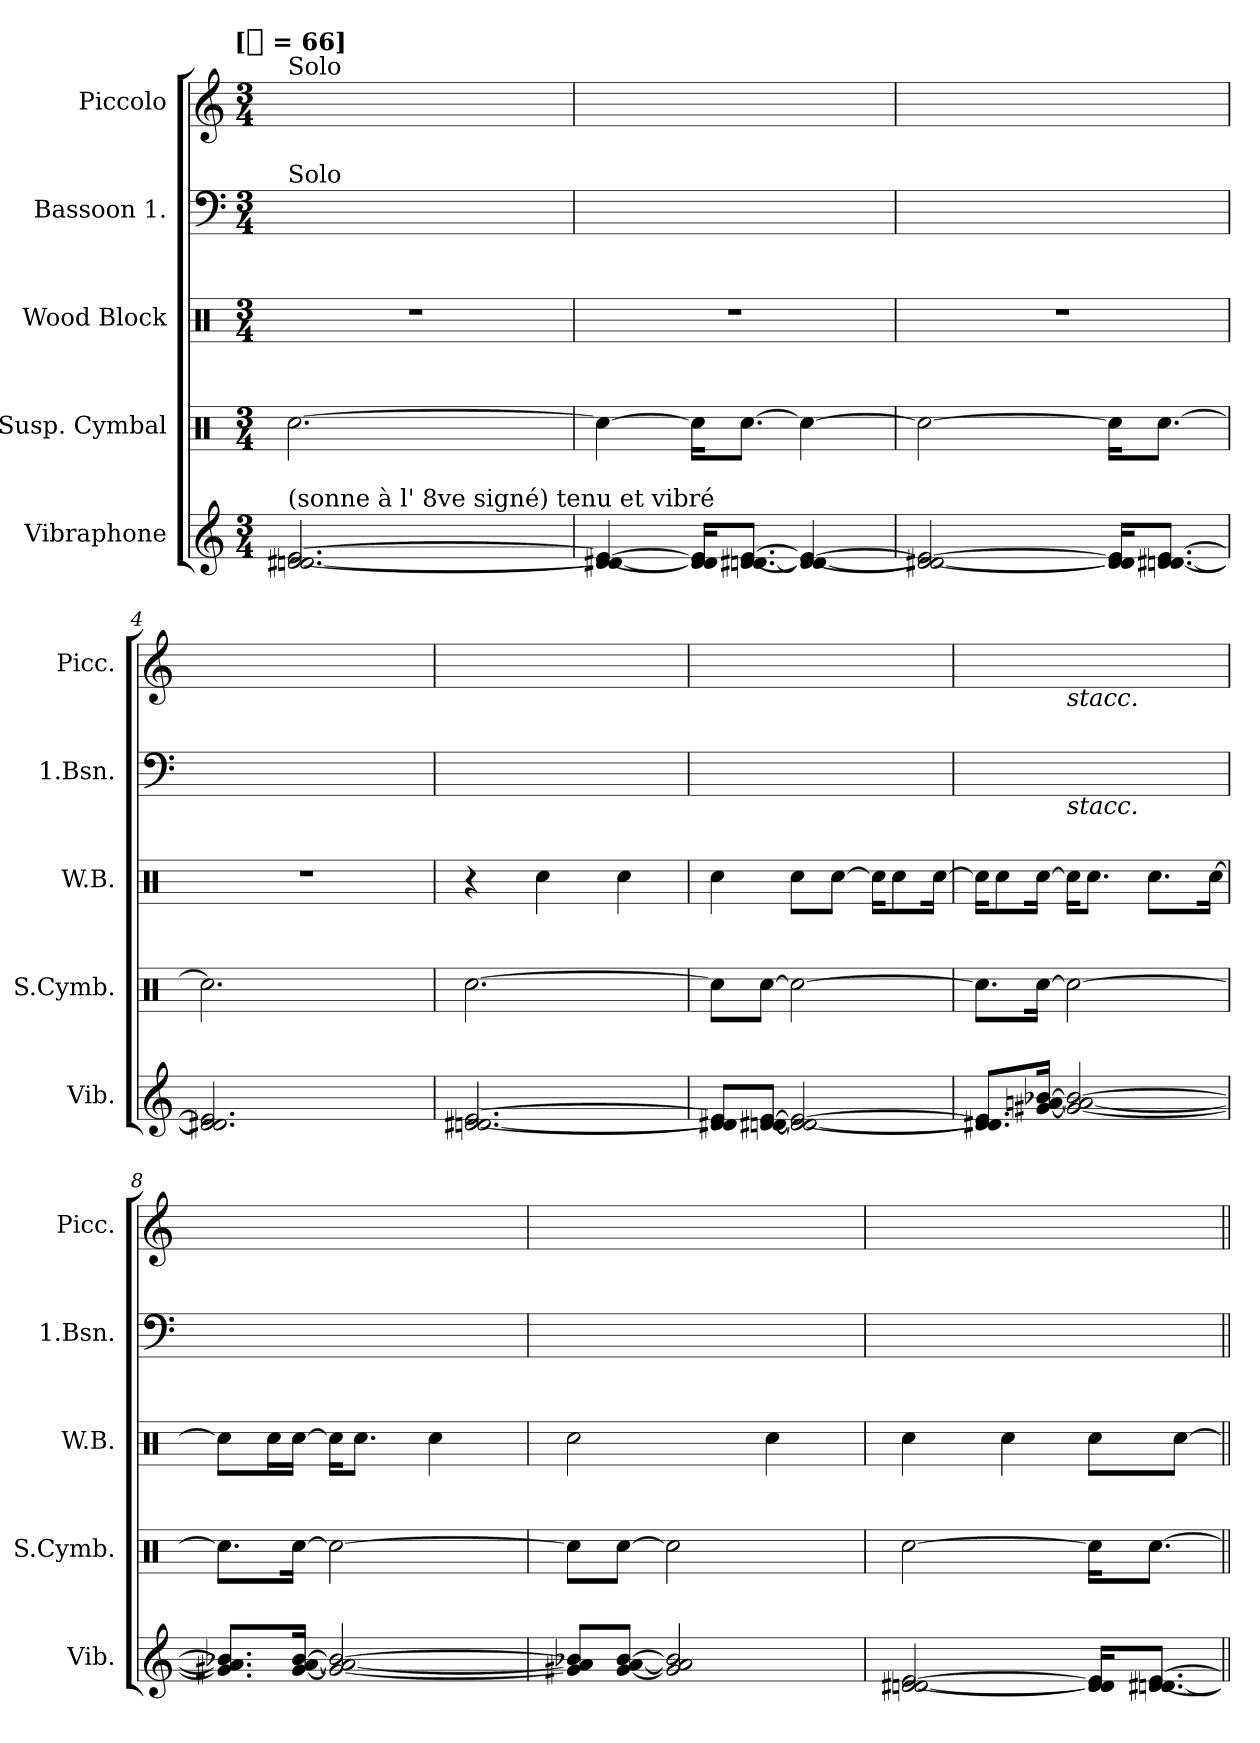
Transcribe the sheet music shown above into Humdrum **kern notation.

**kern	**kern	**kern	**kern	**kern
*part5	*part4	*part3	*part2	*part1
*staff5	*staff4	*staff3	*staff2	*staff1
*I"Vibraphone	*I"Susp. Cymbal	*I"Wood Block	*I"Bassoon 1.	*I"Piccolo
*I'Vib.	*I'S.Cymb.	*I'W.B.	*I'1.Bsn.	*I'Picc.
*clefG2	*clefX	*clefX	*clefF4	*clefG2
*	*	*	*	*ITrd-7c-12
*k[]	*k[]	*k[]	*k[]	*k[]
*C:	*C:	*C:	*C:	*C:
!!LO:TX:omd:t=[[quarter] = 66]
*M3/4	*M3/4	*M3/4	*M3/4	*M3/4
*MM66	*MM66	*MM66	*MM66	*MM66
=1	=1	=1	=1	=1
!	!	!	!	!LO:TX:a:t=Solo
!	!	!	!LO:TX:a:t=Solo	!
!LO:TX:a:t=(sonne à l' 8ve signé) tenu et vibré	!	!	!	!
[2.dn [2.d#X [2.e	[2.Rcc\	4%3r	16ryy	16ryy
.	.	.	16ryy	16ryy
.	.	.	16ryy	16ryy
.	.	.	16ryy	16ryy
.	.	.	16ryy	16ryy
.	.	.	16ryy	16ryy
.	.	.	16ryy	16ryy
.	.	.	16ryy	16ryy
.	.	.	16ryy	16ryy
.	.	.	16ryy	16ryy
.	.	.	16ryy	16ryy
.	.	.	16ryy	16ryy
=2	=2	=2	=2	=2
4dn_ 4d#X_ 4e_	4Rcc\_	4%3r	16ryy	16ryy
.	.	.	16ryy	16ryy
.	.	.	16ryy	16ryy
.	.	.	16ryy	16ryy
16d] 16d#] 16e]KL	16Rcc\KL]	.	16ryy	16ryy
[8.dn [8.d#X [8.eJ	[8.Rcc\J	.	8ryy	8ryy
.	.	.	16ryy	16ryy
4d_ 4d#_ 4e_	4Rcc\_	.	16ryy	16ryy
.	.	.	16ryy	16ryy
.	.	.	16ryy	16ryy
.	.	.	16ryy	16ryy
=3	=3	=3	=3	=3
2dn_ 2d#X_ 2e_	2Rcc\_	4%3r	16ryy	16ryy
.	.	.	16ryy	16ryy
.	.	.	16ryy	16ryy
.	.	.	16ryy	16ryy
.	.	.	16ryy	16ryy
.	.	.	16ryy	16ryy
.	.	.	16ryy	16ryy
.	.	.	16ryy	16ryy
16d] 16d#] 16e]KL	16Rcc\KL]	.	16ryy	16ryy
[8.dn [8.d#X [8.eJ	[8.Rcc\J	.	16ryy	16ryy
.	.	.	16ryy	16ryy
.	.	.	16ryy	16ryy
=4	=4	=4	=4	=4
2.dn] 2.d#X] 2.e]	2.Rcc\]	4%3r	16ryy	16ryy
.	.	.	16ryy	16ryy
.	.	.	16ryy	16ryy
.	.	.	16ryy	16ryy
.	.	.	16ryy	16ryy
.	.	.	16ryy	16ryy
.	.	.	8ryy	8ryy
.	.	.	16ryy	16ryy
.	.	.	16ryy	16ryy
.	.	.	16ryy	16ryy
.	.	.	16ryy	16ryy
=5	=5	=5	=5	=5
[2.dn [2.d#X [2.e	[2.Rcc\	4r	8ryy	8ryy
.	.	.	16ryy	16ryy
.	.	.	16ryy	16ryy
.	.	4Rcc\	16ryy	16ryy
.	.	.	16ryy	16ryy
.	.	.	16ryy	16ryy
.	.	.	16ryy	16ryy
.	.	4Rcc\	8ryy	8ryy
.	.	.	16ryy	16ryy
.	.	.	16ryy	16ryy
=6	=6	=6	=6	=6
8dn] 8d#X] 8e]L	8Rcc\L]	4Rcc\	16ryy	16ryy
.	.	.	16ryy	16ryy
[8dn [8d#X [8eJ	[8Rcc\J	.	8ryy	8ryy
2d_ 2d#_ 2e_	2Rcc\_	8Rcc\L	16ryy	16ryy
.	.	.	16ryy	16ryy
.	.	[8Rcc\J	16ryy	16ryy
.	.	.	16ryy	16ryy
.	.	16Rcc\KL]	16ryy	16ryy
.	.	8Rcc\	16ryy	16ryy
.	.	.	16ryy	16ryy
.	.	[16Rcc\Jk	16ryy	16ryy
=7	=7	=7	=7	=7
8.dn] 8.d#X] 8.e]L	8.Rcc\L]	16Rcc\KL]	16ryy	16ryy
.	.	8Rcc\	16ryy	16ryy
.	.	.	8ryy	8ryy
[16g#X [16an [16b-XJk	[16Rcc\Jk	[16Rcc\Jk	.	.
!	!	!	!	!LO:TX:b:i:t=stacc.
!	!	!	!LO:TX:b:i:t=stacc.	!
2g#_ 2a_ 2b-_	2Rcc\_	16Rcc\KL]	16ryy	16ryy
.	.	8.Rcc\J	16ryy	16ryy
.	.	.	16ryy	16ryy
.	.	.	16ryy	16ryy
.	.	8.Rcc\L	16ryy	16ryy
.	.	.	16ryy	16ryy
.	.	.	16ryy	16ryy
.	.	[16Rcc\Jk	16ryy	16ryy
=8	=8	=8	=8	=8
8.g#X] 8.a] 8.b-X]L	8.Rcc\L]	8Rcc\L]	16ryy	16ryy
.	.	.	16ryy	16ryy
.	.	16Rcc\L	16ryy	16ryy
[16g# [16a [16b-Jk	[16Rcc\Jk	[16Rcc\JJ	16ryy	16ryy
2g#_ 2a_ 2b-_	2Rcc\_	16Rcc\KL]	16ryy	16ryy
.	.	8.Rcc\J	16ryy	16ryy
.	.	.	16ryy	16ryy
.	.	.	16ryy	16ryy
.	.	4Rcc\	16ryy	16ryy
.	.	.	16ryy	16ryy
.	.	.	16ryy	16ryy
.	.	.	16ryy	16ryy
=9	=9	=9	=9	=9
8g#X] 8a] 8b-X]L	8Rcc\L]	2Rcc\	16ryy	16ryy
.	.	.	16ryy	16ryy
[8g# [8a [8b-J	[8Rcc\J	.	16ryy	16ryy
.	.	.	16ryy	16ryy
2g#] 2a] 2b-]	2Rcc\]	.	16ryy	16ryy
.	.	.	16ryy	16ryy
.	.	.	16ryy	16ryy
.	.	.	16ryy	16ryy
.	.	4Rcc\	16ryy	16ryy
.	.	.	16ryy	16ryy
.	.	.	16ryy	16ryy
.	.	.	16ryy	16ryy
=10	=10	=10	=10	=10
[2dn [2d#X [2e	[2Rcc\	4Rcc\	16ryy	16ryy
.	.	.	16ryy	16ryy
.	.	.	16ryy	16ryy
.	.	.	16ryy	16ryy
.	.	4Rcc\	8ryy	8ryy
.	.	.	16ryy	16ryy
.	.	.	16ryy	16ryy
16d] 16d#] 16e]KL	16Rcc\KL]	8Rcc\L	16ryy	16ryy
[8.dn [8.d#X [8.eJ	[8.Rcc\J	.	16ryy	16ryy
.	.	[8Rcc\J	16ryy	16ryy
.	.	.	16ryy	16ryy
=||	=||	=||	=||	=||
*-	*-	*-	*-	*-
